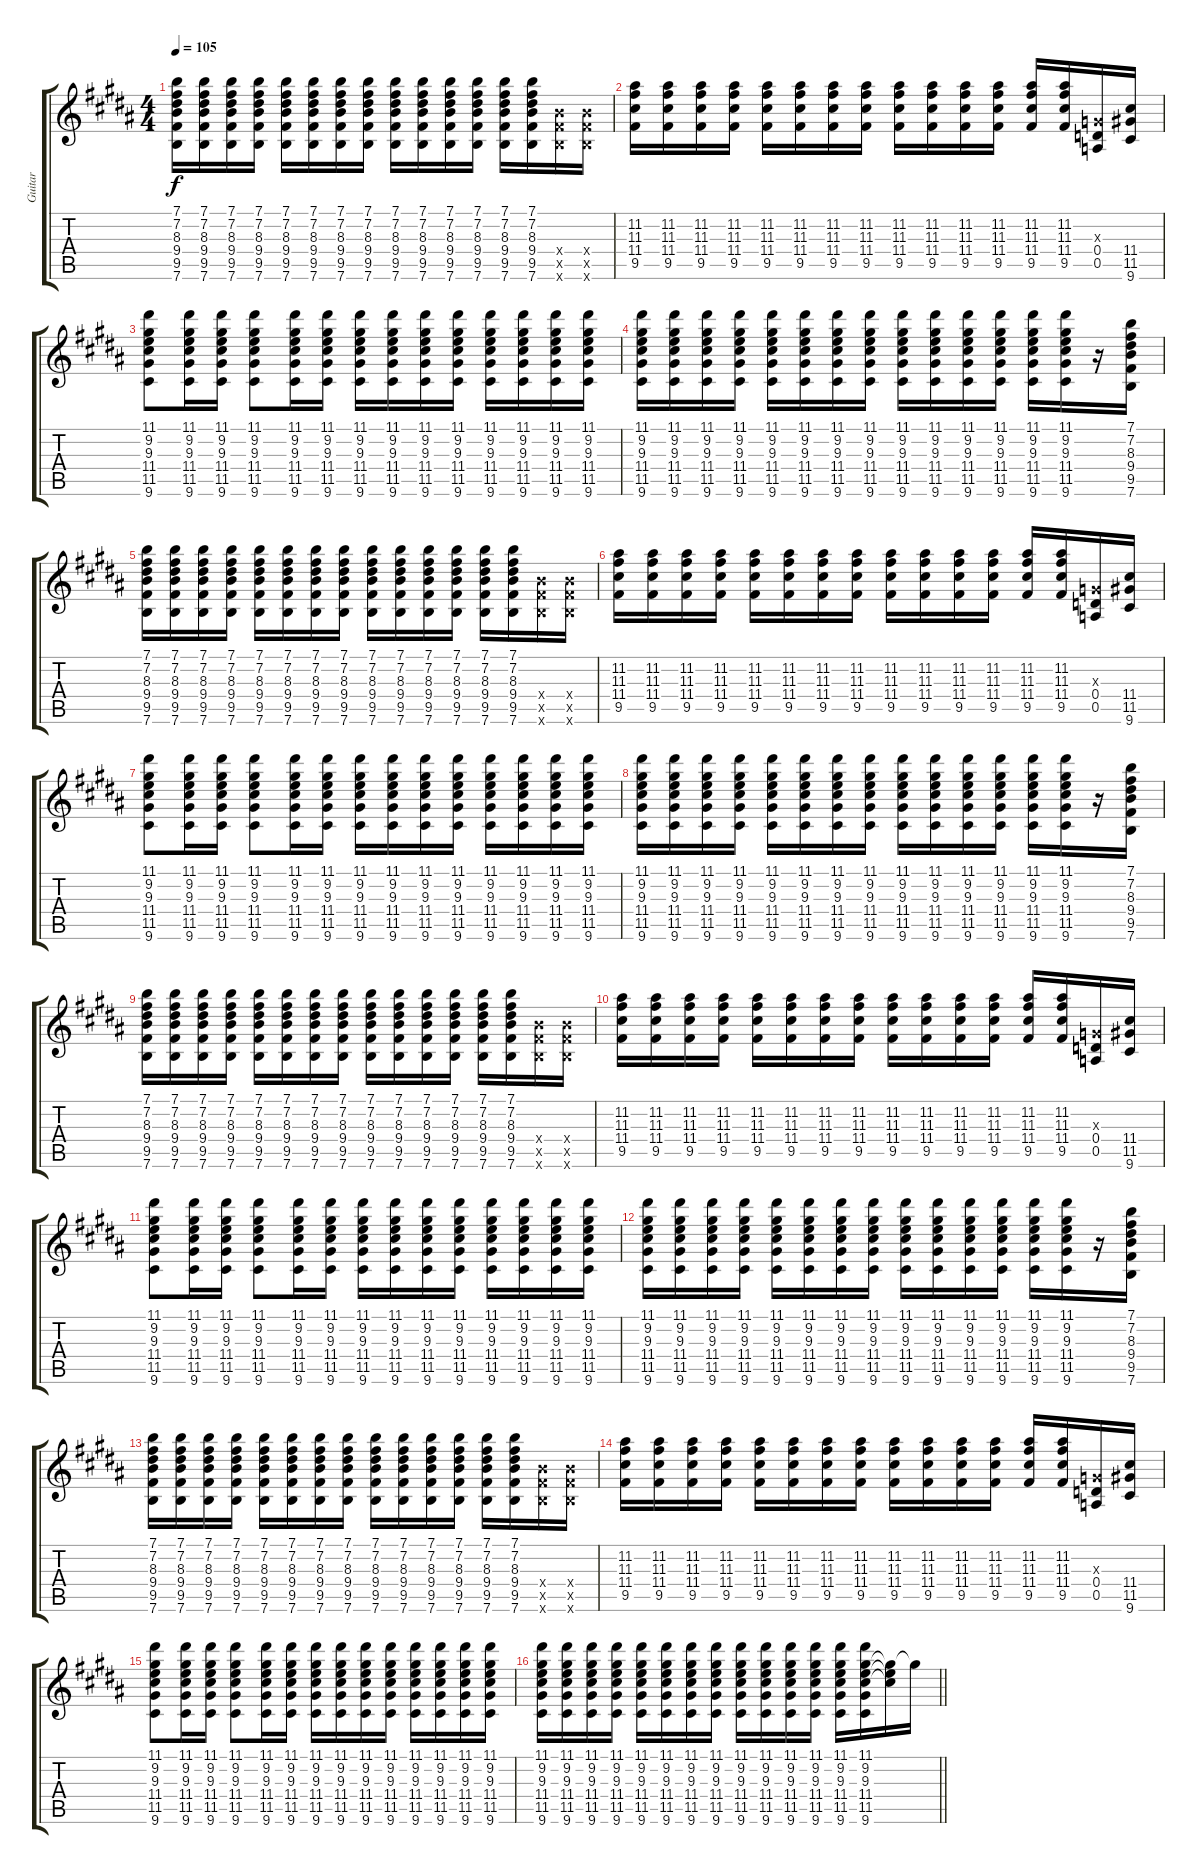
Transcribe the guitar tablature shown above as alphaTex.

\track ("Guitar" "Guitar") {instrument electricguitarclean}
\staff {score tabs}
\tuning (E4 B3 G3 D3 A2 E2) {hide}
\ts (4 4)
\tempo 105
\clef g2
\ks b
(7.1 7.2 8.3 9.4 9.5 7.6).16{dy f} (7.1 7.2 8.3 9.4 9.5 7.6).16 (7.1 7.2 8.3 9.4 9.5 7.6).16 (7.1 7.2 8.3 9.4 9.5 7.6).16 (7.1 7.2 8.3 9.4 9.5 7.6).16 (7.1 7.2 8.3 9.4 9.5 7.6).16 (7.1 7.2 8.3 9.4 9.5 7.6).16 (7.1 7.2 8.3 9.4 9.5 7.6).16 (7.1 7.2 8.3 9.4 9.5 7.6).16 (7.1 7.2 8.3 9.4 9.5 7.6).16 (7.1 7.2 8.3 9.4 9.5 7.6).16 (7.1 7.2 8.3 9.4 9.5 7.6).16 (7.1 7.2 8.3 9.4 9.5 7.6).16 (7.1 7.2 8.3 9.4 9.5 7.6).16 (9.4{x} 9.5{x} 7.6{x}).16 (9.4{x} 9.5{x} 7.6{x}).16 |
(11.2 11.3 11.4 9.5).16 (11.2 11.3 11.4 9.5).16 (11.2 11.3 11.4 9.5).16 (11.2 11.3 11.4 9.5).16 (11.2 11.3 11.4 9.5).16 (11.2 11.3 11.4 9.5).16 (11.2 11.3 11.4 9.5).16 (11.2 11.3 11.4 9.5).16 (11.2 11.3 11.4 9.5).16 (11.2 11.3 11.4 9.5).16 (11.2 11.3 11.4 9.5).16 (11.2 11.3 11.4 9.5).16 (11.2 11.3 11.4 9.5).16 (11.2 11.3 11.4 9.5).16 (0.3{x} 0.4 0.5).16 (11.4 11.5 9.6).16 |
(11.1 9.2 9.3 11.4 11.5 9.6).8 (11.1 9.2 9.3 11.4 11.5 9.6).16 (11.1 9.2 9.3 11.4 11.5 9.6).16 (11.1 9.2 9.3 11.4 11.5 9.6).8 (11.1 9.2 9.3 11.4 11.5 9.6).16 (11.1 9.2 9.3 11.4 11.5 9.6).16 (11.1 9.2 9.3 11.4 11.5 9.6).16 (11.1 9.2 9.3 11.4 11.5 9.6).16 (11.1 9.2 9.3 11.4 11.5 9.6).16 (11.1 9.2 9.3 11.4 11.5 9.6).16 (11.1 9.2 9.3 11.4 11.5 9.6).16 (11.1 9.2 9.3 11.4 11.5 9.6).16 (11.1 9.2 9.3 11.4 11.5 9.6).16 (11.1 9.2 9.3 11.4 11.5 9.6).16 |
(11.1 9.2 9.3 11.4 11.5 9.6).16 (11.1 9.2 9.3 11.4 11.5 9.6).16 (11.1 9.2 9.3 11.4 11.5 9.6).16 (11.1 9.2 9.3 11.4 11.5 9.6).16 (11.1 9.2 9.3 11.4 11.5 9.6).16 (11.1 9.2 9.3 11.4 11.5 9.6).16 (11.1 9.2 9.3 11.4 11.5 9.6).16 (11.1 9.2 9.3 11.4 11.5 9.6).16 (11.1 9.2 9.3 11.4 11.5 9.6).16 (11.1 9.2 9.3 11.4 11.5 9.6).16 (11.1 9.2 9.3 11.4 11.5 9.6).16 (11.1 9.2 9.3 11.4 11.5 9.6).16 (11.1 9.2 9.3 11.4 11.5 9.6).16 (11.1 9.2 9.3 11.4 11.5 9.6).16 r.16 (7.1 7.2 8.3 9.4 9.5 7.6).16 |
(7.1 7.2 8.3 9.4 9.5 7.6).16 (7.1 7.2 8.3 9.4 9.5 7.6).16 (7.1 7.2 8.3 9.4 9.5 7.6).16 (7.1 7.2 8.3 9.4 9.5 7.6).16 (7.1 7.2 8.3 9.4 9.5 7.6).16 (7.1 7.2 8.3 9.4 9.5 7.6).16 (7.1 7.2 8.3 9.4 9.5 7.6).16 (7.1 7.2 8.3 9.4 9.5 7.6).16 (7.1 7.2 8.3 9.4 9.5 7.6).16 (7.1 7.2 8.3 9.4 9.5 7.6).16 (7.1 7.2 8.3 9.4 9.5 7.6).16 (7.1 7.2 8.3 9.4 9.5 7.6).16 (7.1 7.2 8.3 9.4 9.5 7.6).16 (7.1 7.2 8.3 9.4 9.5 7.6).16 (9.4{x} 9.5{x} 7.6{x}).16 (9.4{x} 9.5{x} 7.6{x}).16 |
(11.2 11.3 11.4 9.5).16 (11.2 11.3 11.4 9.5).16 (11.2 11.3 11.4 9.5).16 (11.2 11.3 11.4 9.5).16 (11.2 11.3 11.4 9.5).16 (11.2 11.3 11.4 9.5).16 (11.2 11.3 11.4 9.5).16 (11.2 11.3 11.4 9.5).16 (11.2 11.3 11.4 9.5).16 (11.2 11.3 11.4 9.5).16 (11.2 11.3 11.4 9.5).16 (11.2 11.3 11.4 9.5).16 (11.2 11.3 11.4 9.5).16 (11.2 11.3 11.4 9.5).16 (0.3{x} 0.4 0.5).16 (11.4 11.5 9.6).16 |
(11.1 9.2 9.3 11.4 11.5 9.6).8 (11.1 9.2 9.3 11.4 11.5 9.6).16 (11.1 9.2 9.3 11.4 11.5 9.6).16 (11.1 9.2 9.3 11.4 11.5 9.6).8 (11.1 9.2 9.3 11.4 11.5 9.6).16 (11.1 9.2 9.3 11.4 11.5 9.6).16 (11.1 9.2 9.3 11.4 11.5 9.6).16 (11.1 9.2 9.3 11.4 11.5 9.6).16 (11.1 9.2 9.3 11.4 11.5 9.6).16 (11.1 9.2 9.3 11.4 11.5 9.6).16 (11.1 9.2 9.3 11.4 11.5 9.6).16 (11.1 9.2 9.3 11.4 11.5 9.6).16 (11.1 9.2 9.3 11.4 11.5 9.6).16 (11.1 9.2 9.3 11.4 11.5 9.6).16 |
(11.1 9.2 9.3 11.4 11.5 9.6).16 (11.1 9.2 9.3 11.4 11.5 9.6).16 (11.1 9.2 9.3 11.4 11.5 9.6).16 (11.1 9.2 9.3 11.4 11.5 9.6).16 (11.1 9.2 9.3 11.4 11.5 9.6).16 (11.1 9.2 9.3 11.4 11.5 9.6).16 (11.1 9.2 9.3 11.4 11.5 9.6).16 (11.1 9.2 9.3 11.4 11.5 9.6).16 (11.1 9.2 9.3 11.4 11.5 9.6).16 (11.1 9.2 9.3 11.4 11.5 9.6).16 (11.1 9.2 9.3 11.4 11.5 9.6).16 (11.1 9.2 9.3 11.4 11.5 9.6).16 (11.1 9.2 9.3 11.4 11.5 9.6).16 (11.1 9.2 9.3 11.4 11.5 9.6).16 r.16 (7.1 7.2 8.3 9.4 9.5 7.6).16 |
(7.1 7.2 8.3 9.4 9.5 7.6).16 (7.1 7.2 8.3 9.4 9.5 7.6).16 (7.1 7.2 8.3 9.4 9.5 7.6).16 (7.1 7.2 8.3 9.4 9.5 7.6).16 (7.1 7.2 8.3 9.4 9.5 7.6).16 (7.1 7.2 8.3 9.4 9.5 7.6).16 (7.1 7.2 8.3 9.4 9.5 7.6).16 (7.1 7.2 8.3 9.4 9.5 7.6).16 (7.1 7.2 8.3 9.4 9.5 7.6).16 (7.1 7.2 8.3 9.4 9.5 7.6).16 (7.1 7.2 8.3 9.4 9.5 7.6).16 (7.1 7.2 8.3 9.4 9.5 7.6).16 (7.1 7.2 8.3 9.4 9.5 7.6).16 (7.1 7.2 8.3 9.4 9.5 7.6).16 (9.4{x} 9.5{x} 7.6{x}).16 (9.4{x} 9.5{x} 7.6{x}).16 |
(11.2 11.3 11.4 9.5).16 (11.2 11.3 11.4 9.5).16 (11.2 11.3 11.4 9.5).16 (11.2 11.3 11.4 9.5).16 (11.2 11.3 11.4 9.5).16 (11.2 11.3 11.4 9.5).16 (11.2 11.3 11.4 9.5).16 (11.2 11.3 11.4 9.5).16 (11.2 11.3 11.4 9.5).16 (11.2 11.3 11.4 9.5).16 (11.2 11.3 11.4 9.5).16 (11.2 11.3 11.4 9.5).16 (11.2 11.3 11.4 9.5).16 (11.2 11.3 11.4 9.5).16 (0.3{x} 0.4 0.5).16 (11.4 11.5 9.6).16 |
(11.1 9.2 9.3 11.4 11.5 9.6).8 (11.1 9.2 9.3 11.4 11.5 9.6).16 (11.1 9.2 9.3 11.4 11.5 9.6).16 (11.1 9.2 9.3 11.4 11.5 9.6).8 (11.1 9.2 9.3 11.4 11.5 9.6).16 (11.1 9.2 9.3 11.4 11.5 9.6).16 (11.1 9.2 9.3 11.4 11.5 9.6).16 (11.1 9.2 9.3 11.4 11.5 9.6).16 (11.1 9.2 9.3 11.4 11.5 9.6).16 (11.1 9.2 9.3 11.4 11.5 9.6).16 (11.1 9.2 9.3 11.4 11.5 9.6).16 (11.1 9.2 9.3 11.4 11.5 9.6).16 (11.1 9.2 9.3 11.4 11.5 9.6).16 (11.1 9.2 9.3 11.4 11.5 9.6).16 |
(11.1 9.2 9.3 11.4 11.5 9.6).16 (11.1 9.2 9.3 11.4 11.5 9.6).16 (11.1 9.2 9.3 11.4 11.5 9.6).16 (11.1 9.2 9.3 11.4 11.5 9.6).16 (11.1 9.2 9.3 11.4 11.5 9.6).16 (11.1 9.2 9.3 11.4 11.5 9.6).16 (11.1 9.2 9.3 11.4 11.5 9.6).16 (11.1 9.2 9.3 11.4 11.5 9.6).16 (11.1 9.2 9.3 11.4 11.5 9.6).16 (11.1 9.2 9.3 11.4 11.5 9.6).16 (11.1 9.2 9.3 11.4 11.5 9.6).16 (11.1 9.2 9.3 11.4 11.5 9.6).16 (11.1 9.2 9.3 11.4 11.5 9.6).16 (11.1 9.2 9.3 11.4 11.5 9.6).16 r.16 (7.1 7.2 8.3 9.4 9.5 7.6).16 |
(7.1 7.2 8.3 9.4 9.5 7.6).16 (7.1 7.2 8.3 9.4 9.5 7.6).16 (7.1 7.2 8.3 9.4 9.5 7.6).16 (7.1 7.2 8.3 9.4 9.5 7.6).16 (7.1 7.2 8.3 9.4 9.5 7.6).16 (7.1 7.2 8.3 9.4 9.5 7.6).16 (7.1 7.2 8.3 9.4 9.5 7.6).16 (7.1 7.2 8.3 9.4 9.5 7.6).16 (7.1 7.2 8.3 9.4 9.5 7.6).16 (7.1 7.2 8.3 9.4 9.5 7.6).16 (7.1 7.2 8.3 9.4 9.5 7.6).16 (7.1 7.2 8.3 9.4 9.5 7.6).16 (7.1 7.2 8.3 9.4 9.5 7.6).16 (7.1 7.2 8.3 9.4 9.5 7.6).16 (9.4{x} 9.5{x} 7.6{x}).16 (9.4{x} 9.5{x} 7.6{x}).16 |
(11.2 11.3 11.4 9.5).16 (11.2 11.3 11.4 9.5).16 (11.2 11.3 11.4 9.5).16 (11.2 11.3 11.4 9.5).16 (11.2 11.3 11.4 9.5).16 (11.2 11.3 11.4 9.5).16 (11.2 11.3 11.4 9.5).16 (11.2 11.3 11.4 9.5).16 (11.2 11.3 11.4 9.5).16 (11.2 11.3 11.4 9.5).16 (11.2 11.3 11.4 9.5).16 (11.2 11.3 11.4 9.5).16 (11.2 11.3 11.4 9.5).16 (11.2 11.3 11.4 9.5).16 (0.3{x} 0.4 0.5).16 (11.4 11.5 9.6).16 |
(11.1 9.2 9.3 11.4 11.5 9.6).8 (11.1 9.2 9.3 11.4 11.5 9.6).16 (11.1 9.2 9.3 11.4 11.5 9.6).16 (11.1 9.2 9.3 11.4 11.5 9.6).8 (11.1 9.2 9.3 11.4 11.5 9.6).16 (11.1 9.2 9.3 11.4 11.5 9.6).16 (11.1 9.2 9.3 11.4 11.5 9.6).16 (11.1 9.2 9.3 11.4 11.5 9.6).16 (11.1 9.2 9.3 11.4 11.5 9.6).16 (11.1 9.2 9.3 11.4 11.5 9.6).16 (11.1 9.2 9.3 11.4 11.5 9.6).16 (11.1 9.2 9.3 11.4 11.5 9.6).16 (11.1 9.2 9.3 11.4 11.5 9.6).16 (11.1 9.2 9.3 11.4 11.5 9.6).16 |
\barLineRight lightlight
(11.1 9.2 9.3 11.4 11.5 9.6).16 (11.1 9.2 9.3 11.4 11.5 9.6).16 (11.1 9.2 9.3 11.4 11.5 9.6).16 (11.1 9.2 9.3 11.4 11.5 9.6).16 (11.1 9.2 9.3 11.4 11.5 9.6).16 (11.1 9.2 9.3 11.4 11.5 9.6).16 (11.1 9.2 9.3 11.4 11.5 9.6).16 (11.1 9.2 9.3 11.4 11.5 9.6).16 (11.1 9.2 9.3 11.4 11.5 9.6).16 (11.1 9.2 9.3 11.4 11.5 9.6).16 (11.1 9.2 9.3 11.4 11.5 9.6).16 (11.1 9.2 9.3 11.4 11.5 9.6).16 (11.1 9.2 9.3 11.4 11.5 9.6).16 (11.1 9.2 9.3 11.4 11.5 9.6).16 (9.2{t} 9.3{t} 11.4{t}).16 9.2{t}.16
